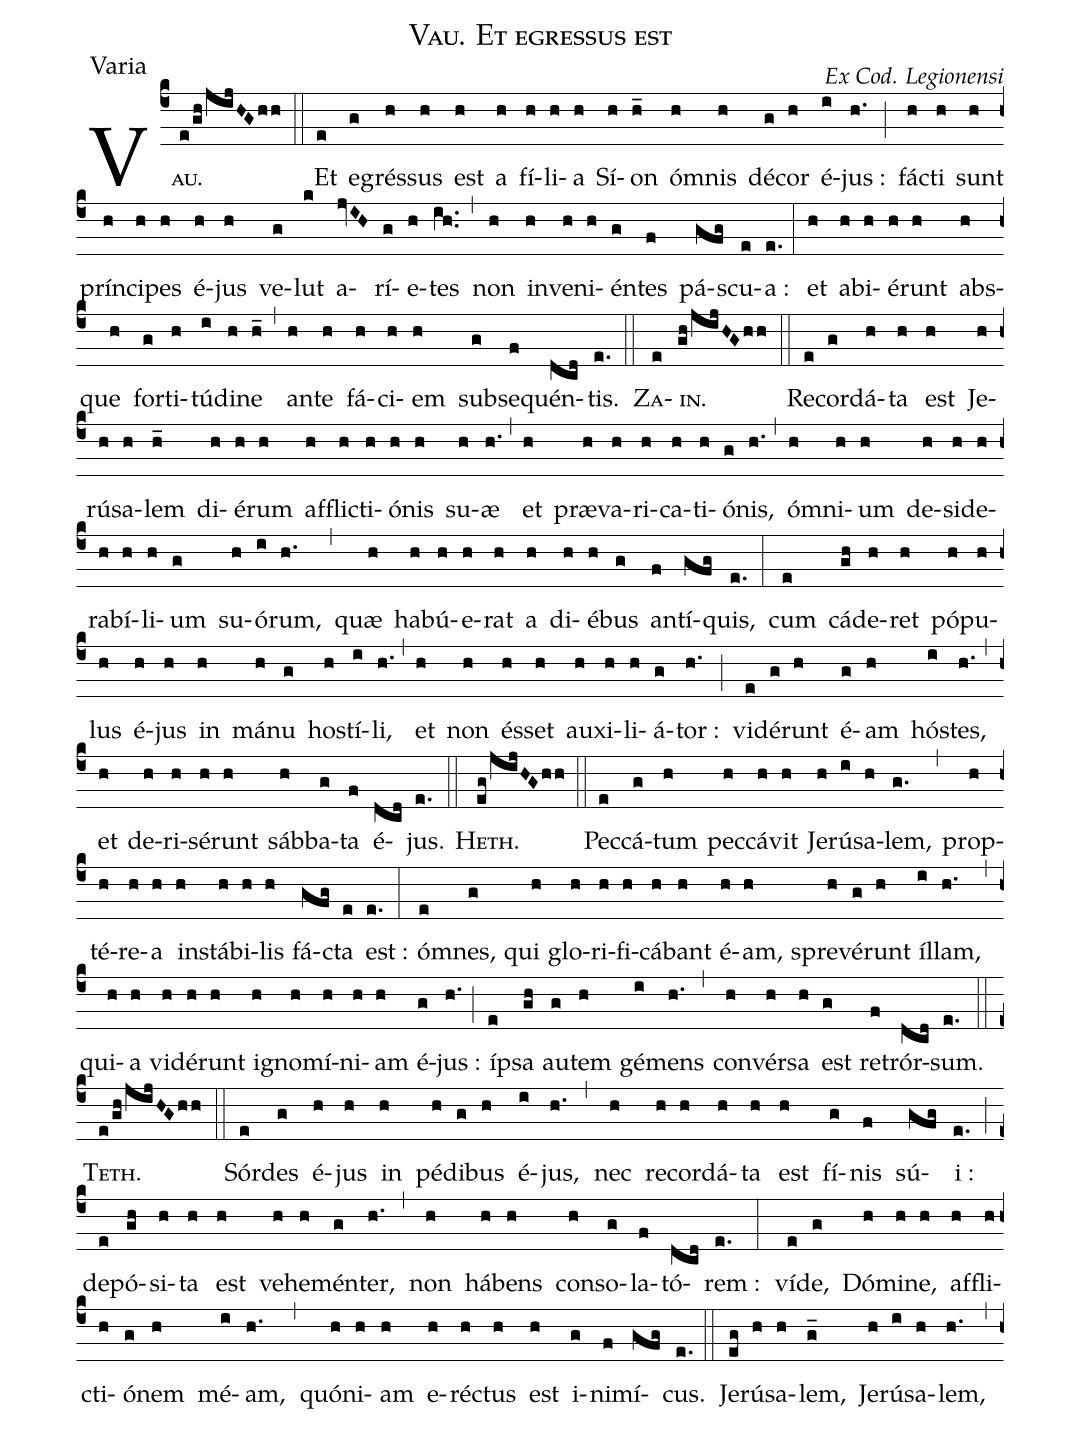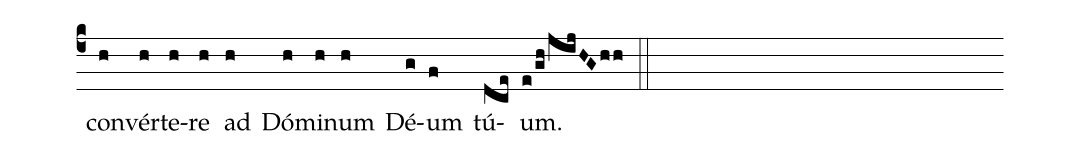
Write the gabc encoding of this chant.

name:Vau. Et egressus est;
office-part:Varia;
commentary:Ex Cod. Legionensi;
%%
(c4)   V<sc>au.</sc>(e/gh/jijHGhh) (::)

Et(e) e(g)grés(h)sus(h) est(h) a(h) fí(h)li(h)a(h) Sí(h)on(h_) óm(h)nis(h) dé(g)cor(h) é(i)jus :(h.) (;) fá(h)cti(h) sunt(h) prín(h)ci(h)pes(h) é(h)jus(h) ve(g)lut(k) a(jvIH)rí(g)e(h)tes(ih..) (,) non(h) in(h)ve(h)ni(h)én(g)tes(f) pá(gfg)scu(e)a :(e.) (:) et(h) a(h)bi(h)é(h)runt(h) abs(h)que(h) for(g)ti(h)tú(i)di(h)ne(h_) (,) an(h)te(h) fá(h)ci(h)em(h) sub(g)se(f)quén(dcd)tis.(e.)
(::)

Z<sc>a(e)in.</sc>(gh/jijHGhh) (::)

Re(e)cor(g)dá(h)ta(h) est(h) Je(h)rú(h)sa(h)lem(h_) di(h)é(h)rum(h) af(h)fli(h)cti(h)ó(h)nis(h) su(h)æ(h.) (,) et(h) præ(h)va(h)ri(h)ca(h)ti(h)ó(g)nis,(h.) (,) óm(h)ni(h)um(h) de(h)si(h)de(h)ra(h)bí(h)li(h)um(g) su(h)ó(i)rum,(h.) (,) quæ(h) ha(h)bú(h)e(h)rat(h) a(h) di(h)é(h)bus(g) an(f)tí(gfg)quis,(e.) (:) cum(e) cá(gh)de(h)ret(h) pó(h)pu(h)lus(h) é(h)jus(h) in(h) má(h)nu(g) ho(h)stí(i)li,(h.) (,) et(h) non(h) és(h)set(h) au(h)xi(h)li(h)á(g)tor :(h.) (;) vi(e)dé(g)runt(h) é(g)am(h) hó(i)stes,(h.) (,) et(h) de(h)ri(h)sé(h)runt(h) sáb(h)ba(g)ta(f) é(dcd)jus.(e.) (::)

H<sc>eth.</sc>(eg/jijHGhh) (::)

Pec(e)cá(g)tum(h) pec(h)cá(h)vit(h) Je(h)rú(i)sa(h)lem,(g.) (,) prop(h)té(h)re(h)a(h) in(h)stá(h)bi(h)lis(h) fá(gfg)cta(e) est :(e.) (:) óm(e)nes,(g) qui(h) glo(h)ri(h)fi(h)cá(h)bant(h) é(h)am,(h) spre(h)vé(g)runt(h) íl(i)lam,(h.) (,) qui(h)a(h) vi(h)dé(h)runt(h) i(h)gno(h)mí(h)ni(h)am(h) é(g)jus :(h.) (;) í(e)psa(gh) au(g)tem(h) gé(i)mens(h.) (,) con(h)vér(h)sa(h) est(g) re(f)trór(dcd)sum.(e.) (::)


T<sc>eth.</sc>(e/gh/jijHGhh) (::)

Sór(e)des(g) é(h)jus(h) in(h) pé(h)di(g)bus(h) é(i)jus,(h.) (,) nec(h) re(h)cor(h)dá(h)ta(h) est(h) fí(g)nis(f) sú(gfg)i :(e.) (;) de(e)pó(gh)si(h)ta(h) est(h) ve(h)he(h)mén(g)ter,(h.) (,) non(h) há(h)bens(h) con(h)so(g)la(f)tó(dcd)rem :(e.) (:) ví(e)de,(g) Dó(h)mi(h)ne,(h) af(h)fli(h)cti(h)ó(g)nem(h) mé(i)am,(h.) (,) quó(h)ni(h)am(h) e(h)ré(h)ctus(h) est(h) i(g)ni(f)mí(gfg)cus.(e.) (::)

Je(eg)rú(h)sa(h)lem,(g_) Je(h)rú(i)sa(h)lem,(h.) (,) con(h)vér(h)te(h)re(h) ad(h) Dó(h)mi(h)num(h) Dé(g)um(f) tú(dce)um.(e/gh/jijHGhh) (::)
